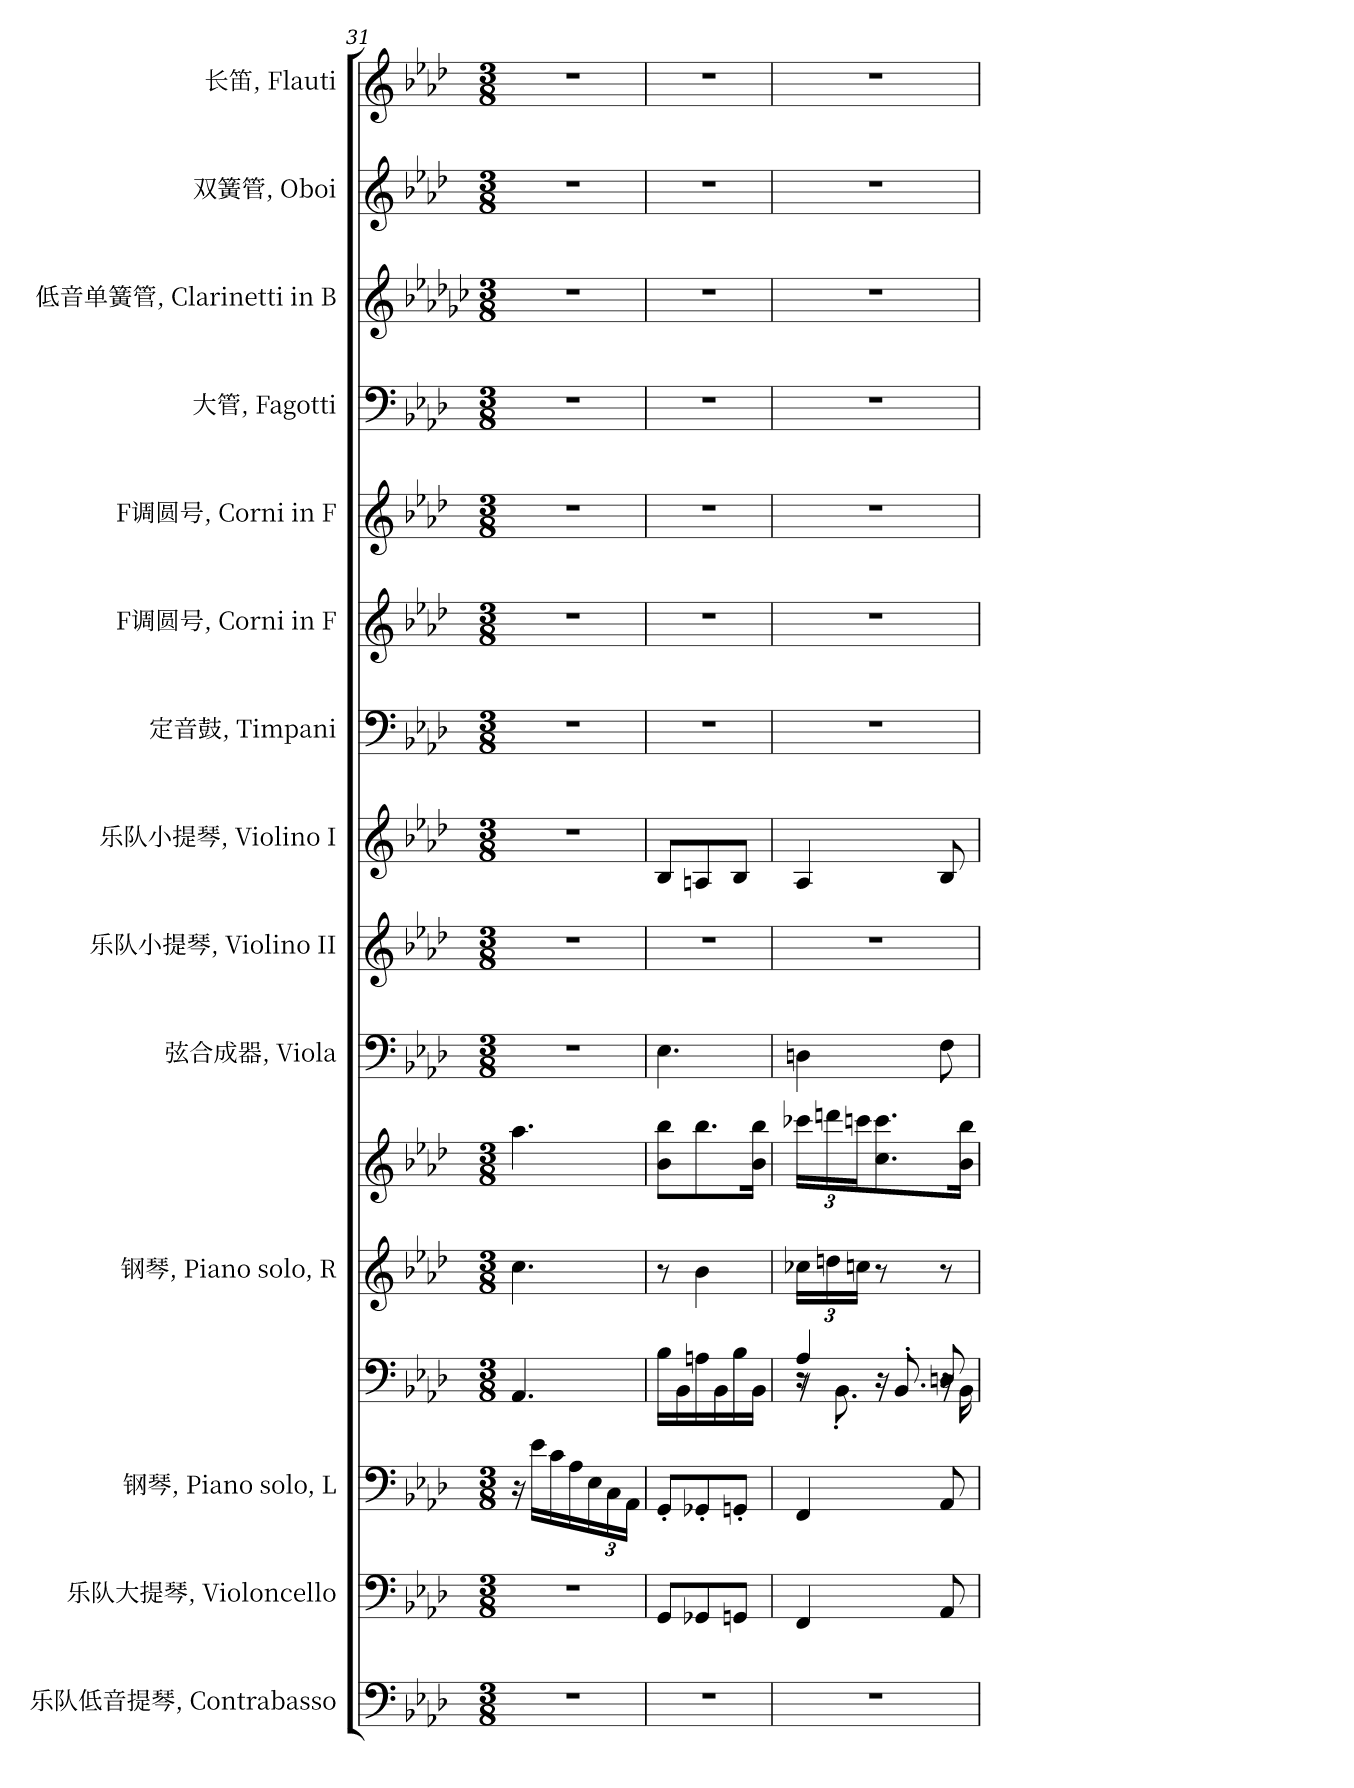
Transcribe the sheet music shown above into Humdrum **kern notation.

**kern	**kern	**kern	**kern	**kern	**kern	**kern	**kern	**kern	**kern	**kern	**kern	**kern	**kern	**kern	**kern
*part14	*part13	*part12	*part12	*part11	*part11	*part10	*part9	*part8	*part7	*part6	*part5	*part4	*part3	*part2	*part1
*staff16	*staff15	*staff14	*staff13	*staff12	*staff11	*staff10	*staff9	*staff8	*staff7	*staff6	*staff5	*staff4	*staff3	*staff2	*staff1
*I"乐队低音提琴, Contrabasso	*I"乐队大提琴, Violoncello	*I"钢琴, Piano solo, L	*	*I"钢琴, Piano solo, R	*	*I"弦合成器, Viola	*I"乐队小提琴, Violino II	*I"乐队小提琴, Violino I	*I"定音鼓, Timpani	*I"F调圆号, Corni in F	*I"F调圆号, Corni in F	*I"大管, Fagotti	*I"低音单簧管, Clarinetti in B	*I"双簧管, Oboi	*I"长笛, Flauti
*I'Cbs.	*	*I'Pno.	*	*I'Pno.	*	*	*	*	*I'Timp.	*	*	*	*	*I'Ob.	*I'Fl.
*clefF4	*clefF4	*clefF4	*clefF4	*clefG2	*clefG2	*clefF4	*clefG2	*clefG2	*clefF4	*clefG2	*clefG2	*clefF4	*clefG2	*clefG2	*clefG2
*ITrd7c12	*	*	*	*	*	*	*	*	*	*ITrd4c7	*ITrd4c7	*	*ITrd8c14	*	*
*k[b-e-a-d-]	*k[b-e-a-d-]	*k[b-e-a-d-]	*k[b-e-a-d-]	*k[b-e-a-d-]	*k[b-e-a-d-]	*k[b-e-a-d-]	*k[b-e-a-d-]	*k[b-e-a-d-]	*k[b-e-a-d-]	*k[b-e-a-d-g-]	*k[b-e-a-d-g-]	*k[b-e-a-d-]	*k[b-e-a-d-g-c-]	*k[b-e-a-d-]	*k[b-e-a-d-]
*M3/8	*M3/8	*M3/8	*M3/8	*M3/8	*M3/8	*M3/8	*M3/8	*M3/8	*M3/8	*M3/8	*M3/8	*M3/8	*M3/8	*M3/8	*M3/8
*MM18	*MM18	*MM18	*MM18	*MM18	*MM18	*MM18	*MM18	*MM18	*MM18	*MM18	*MM18	*MM18	*MM18	*MM18	*MM18
=31	=31	=31	=31	=31	=31	=31	=31	=31	=31	=31	=31	=31	=31	=31	=31
4.r	4.r	16r	4.AA-/	4.cc\	4.aa-\	4.r	4.r	4.r	4.r	4.r	4.r	4.r	4.r	4.r	4.r
.	.	16e-\LL	.	.	.	.	.	.	.	.	.	.	.	.	.
.	.	16c\	.	.	.	.	.	.	.	.	.	.	.	.	.
.	.	16A-\	.	.	.	.	.	.	.	.	.	.	.	.	.
*	*	*Xbrackettup	*	*	*	*	*	*	*	*	*	*	*	*	*
.	.	24E-\	.	.	.	.	.	.	.	.	.	.	.	.	.
.	.	24C\	.	.	.	.	.	.	.	.	.	.	.	.	.
.	.	24AA-\JJ	.	.	.	.	.	.	.	.	.	.	.	.	.
!!LO:PB:g=z
=32	=32	=32	=32	=32	=32	=32	=32	=32	=32	=32	=32	=32	=32	=32	=32
*	*	*	*	*	*	*	*	*	*	*	*	*	*	*	*MM15
4.r	8GG/L	8GG'/L	16B-\LL	8r	8b-\ 8bb-\L	4.E-\	4.r	8B-/L	4.r	4.r	4.r	4.r	4.r	4.r	4.r
.	.	.	16BB-\	.	.	.	.	.	.	.	.	.	.	.	.
.	8GG-X/	8GG-X'/	16An\	4b-\	8.bb-\	.	.	8An/	.	.	.	.	.	.	.
.	.	.	16BB-\	.	.	.	.	.	.	.	.	.	.	.	.
.	8GGn/J	8GGn'/J	16B-\	.	.	.	.	8B-/J	.	.	.	.	.	.	.
.	.	.	16BB-\JJ	.	16b-\ 16bb-\Jk	.	.	.	.	.	.	.	.	.	.
=33	=33	=33	=33	=33	=33	=33	=33	=33	=33	=33	=33	=33	=33	=33	=33
*	*	*	*^	*	*	*	*	*	*	*	*	*	*	*	*
*	*	*	*	*^	*	*	*	*	*	*	*	*	*	*	*	*
*	*	*	*	*	*	*Xbrackettup	*Xbrackettup	*	*	*	*	*	*	*	*	*	*
*	*	*	*v	*v	*v	*	*	*	*	*	*	*	*	*	*	*	*
*	*	*	*	*	*	*	*	*	*	*	*	*	*	*	*MM26
*	*	*	*^	*	*	*	*	*	*	*	*	*	*	*	*
*	*	*	*	*^	*	*	*	*	*	*	*	*	*	*	*	*
4.r	4FF/	4FF/	4A-/	16r	8r	24cc-X\LL	24ccc-X\LL	4Dn\	4.r	4A-/	4.r	4.r	4.r	4.r	4.r	4.r	4.r
.	.	.	.	.	.	24ddn\	24dddn\	.	.	.	.	.	.	.	.	.	.
.	.	.	.	8.BB-'\	.	.	.	.	.	.	.	.	.	.	.	.	.
.	.	.	.	.	.	24ccn\JJ	24cccn\J	.	.	.	.	.	.	.	.	.	.
.	.	.	.	.	16r	8r	8.cc\ 8.ccc\	.	.	.	.	.	.	.	.	.	.
.	.	.	.	.	8.BB-'/	.	.	.	.	.	.	.	.	.	.	.	.
.	8AA-/	8AA-/	8Dn/	16r	.	8r	.	8F\	.	8B-/	.	.	.	.	.	.	.
.	.	.	.	16BB-\	.	.	16b-\ 16bb-\Jk	.	.	.	.	.	.	.	.	.	.
*	*	*	*v	*v	*v	*	*	*	*	*	*	*	*	*	*	*	*
=	=	=	=	=	=	=	=	=	=	=	=	=	=	=	=
*-	*-	*-	*-	*-	*-	*-	*-	*-	*-	*-	*-	*-	*-	*-	*-
